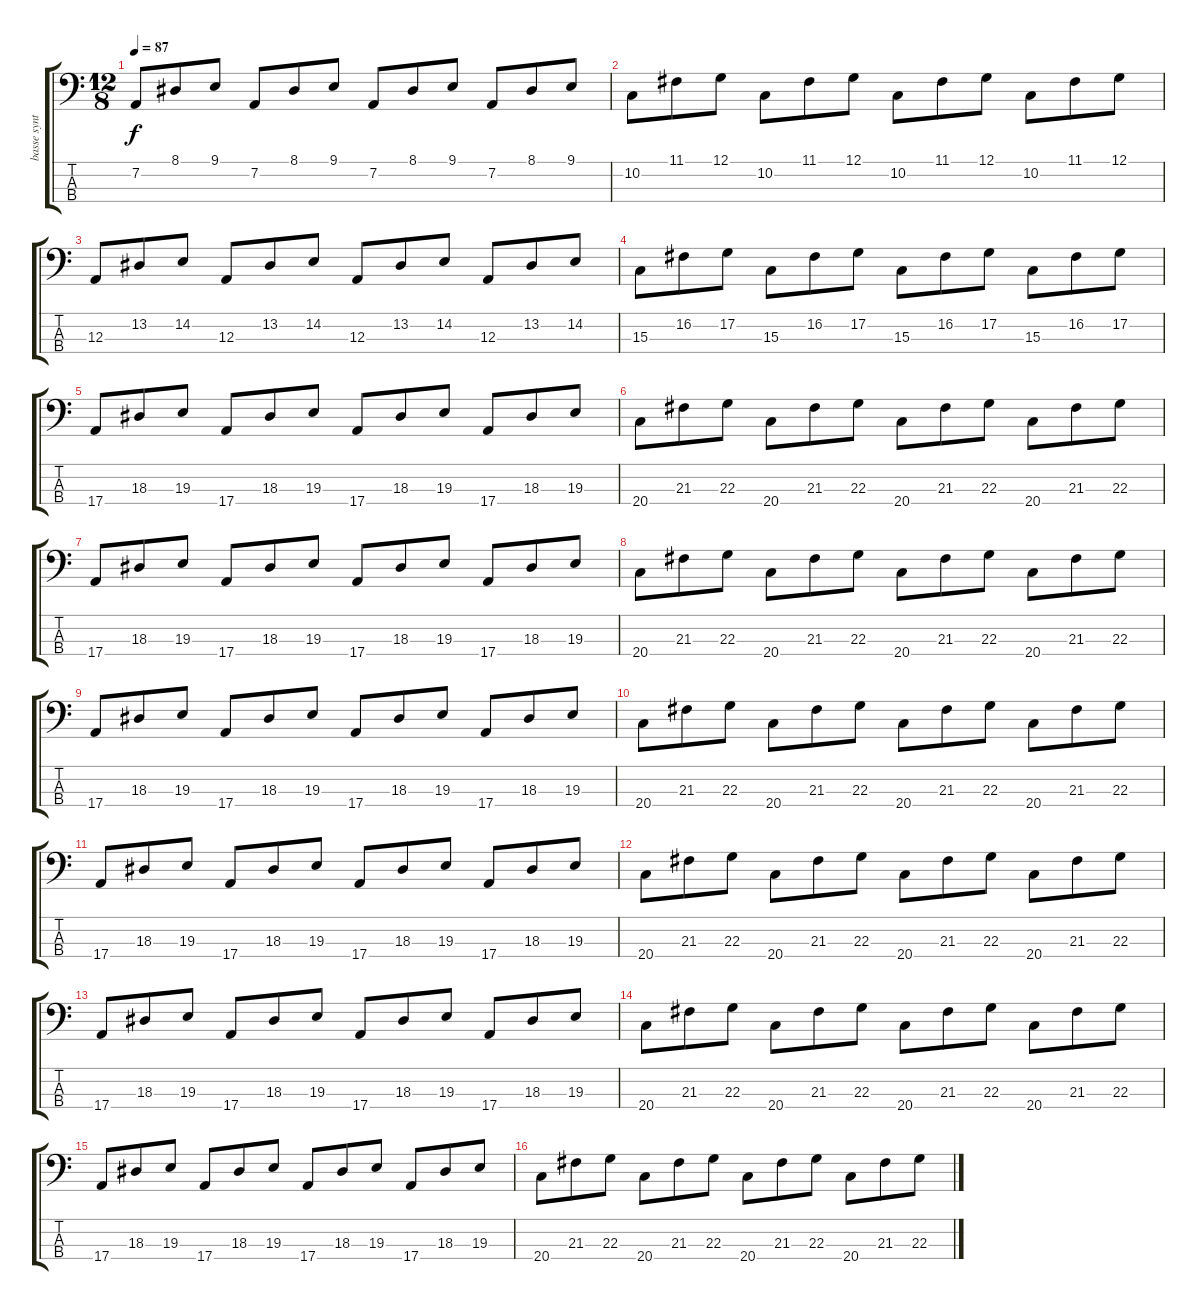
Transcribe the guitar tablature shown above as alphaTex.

\track ("basse synth?кЋ??І’?І“?%?" "basse synt") {instrument synthvoice}
\staff {score tabs}
\tuning (G2 D2 A1 E1) {hide}
\ts (12 8)
\tempo 87
\clef f4
\ks c
7.2.8{dy f instrument synthvoice} 8.1.8 9.1.8 7.2.8 8.1.8 9.1.8 7.2.8 8.1.8 9.1.8 7.2.8 8.1.8 9.1.8 |
10.2.8 11.1.8 12.1.8 10.2.8 11.1.8 12.1.8 10.2.8 11.1.8 12.1.8 10.2.8 11.1.8 12.1.8 |
12.3.8 13.2.8 14.2.8 12.3.8 13.2.8 14.2.8 12.3.8 13.2.8 14.2.8 12.3.8 13.2.8 14.2.8 |
15.3.8 16.2.8 17.2.8 15.3.8 16.2.8 17.2.8 15.3.8 16.2.8 17.2.8 15.3.8 16.2.8 17.2.8 |
17.4.8 18.3.8 19.3.8 17.4.8 18.3.8 19.3.8 17.4.8 18.3.8 19.3.8 17.4.8 18.3.8 19.3.8 |
20.4.8 21.3.8 22.3.8 20.4.8 21.3.8 22.3.8 20.4.8 21.3.8 22.3.8 20.4.8 21.3.8 22.3.8 |
17.4.8 18.3.8 19.3.8 17.4.8 18.3.8 19.3.8 17.4.8 18.3.8 19.3.8 17.4.8 18.3.8 19.3.8 |
20.4.8 21.3.8 22.3.8 20.4.8 21.3.8 22.3.8 20.4.8 21.3.8 22.3.8 20.4.8 21.3.8 22.3.8 |
17.4.8 18.3.8 19.3.8 17.4.8 18.3.8 19.3.8 17.4.8 18.3.8 19.3.8 17.4.8 18.3.8 19.3.8 |
20.4.8 21.3.8 22.3.8 20.4.8 21.3.8 22.3.8 20.4.8 21.3.8 22.3.8 20.4.8 21.3.8 22.3.8 |
17.4.8 18.3.8 19.3.8 17.4.8 18.3.8 19.3.8 17.4.8 18.3.8 19.3.8 17.4.8 18.3.8 19.3.8 |
20.4.8 21.3.8 22.3.8 20.4.8 21.3.8 22.3.8 20.4.8 21.3.8 22.3.8 20.4.8 21.3.8 22.3.8 |
17.4.8 18.3.8 19.3.8 17.4.8 18.3.8 19.3.8 17.4.8 18.3.8 19.3.8 17.4.8 18.3.8 19.3.8 |
20.4.8 21.3.8 22.3.8 20.4.8 21.3.8 22.3.8 20.4.8 21.3.8 22.3.8 20.4.8 21.3.8 22.3.8 |
17.4.8 18.3.8 19.3.8 17.4.8 18.3.8 19.3.8 17.4.8 18.3.8 19.3.8 17.4.8 18.3.8 19.3.8 |
20.4.8 21.3.8 22.3.8 20.4.8 21.3.8 22.3.8 20.4.8 21.3.8 22.3.8 20.4.8 21.3.8 22.3.8
